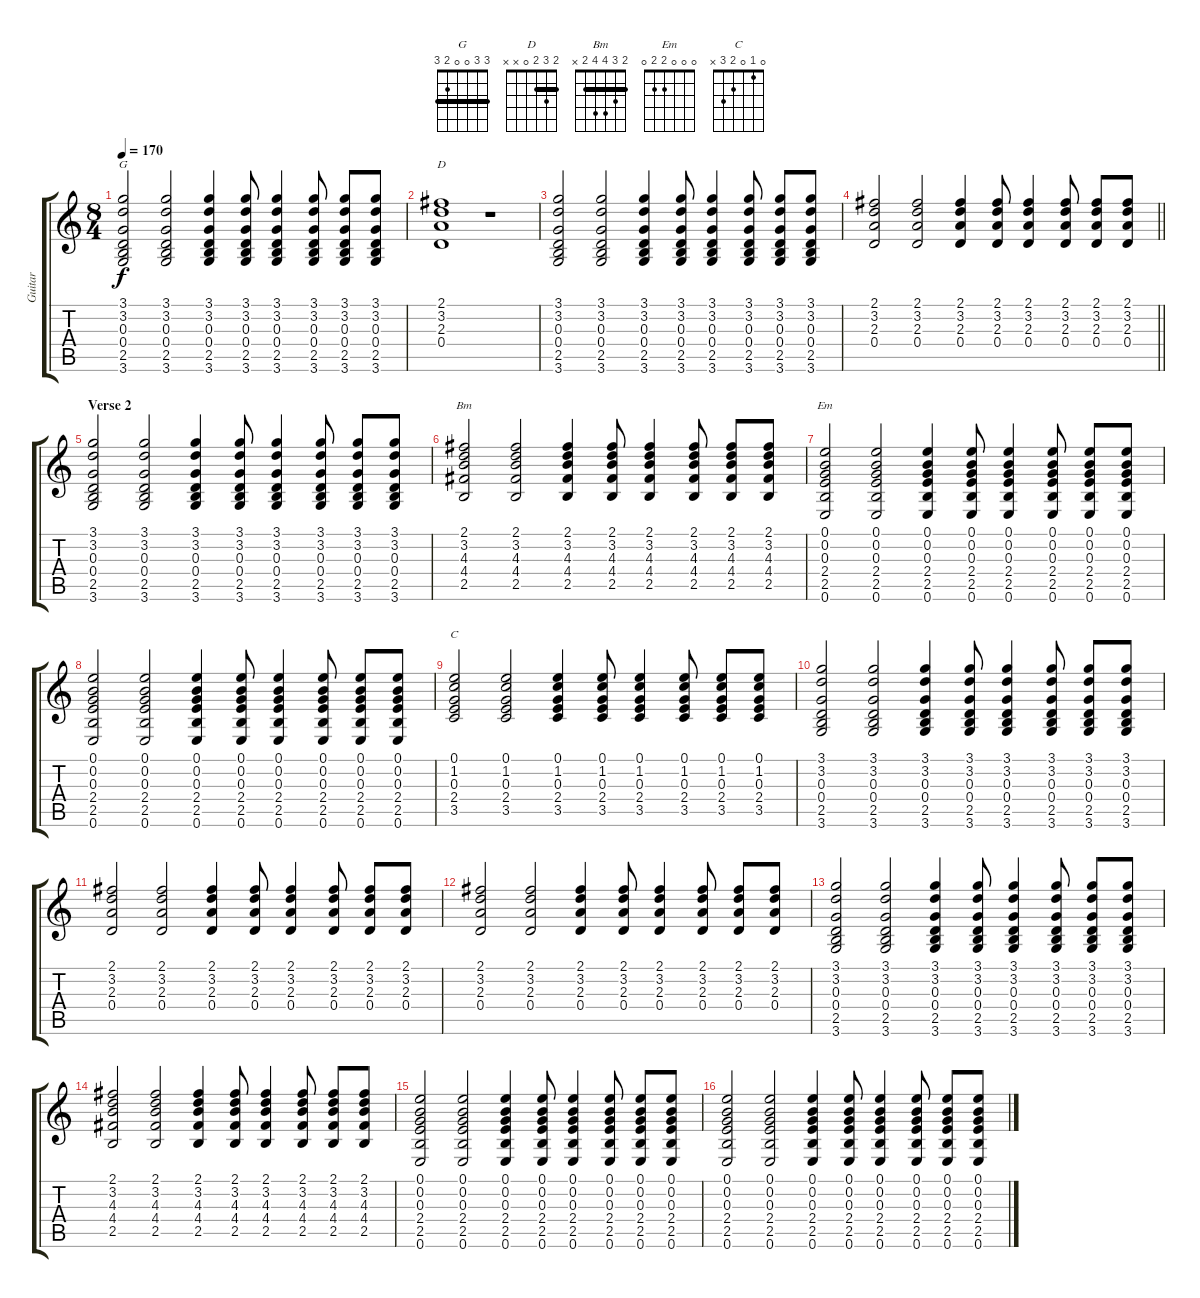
\track ("Guitar" "Guitar") {instrument acousticguitarsteel}
\staff {score tabs}
\tuning (E4 B3 G3 D3 A2 E2) {hide}
\chord ("G" 3 3 0 0 2 3) {barre 3}
\chord ("D" 2 3 2 0 x x) {barre 2}
\chord ("Bm" 2 3 4 4 2 x) {barre 2}
\chord ("Em" 0 0 0 2 2 0)
\chord ("C" 0 1 0 2 3 x)
\ts (8 4)
\tempo 170
\clef g2
\ks c
(3.1 3.2 0.3 0.4 2.5 3.6).2{ch "G" dy f} (3.1 3.2 0.3 0.4 2.5 3.6).2 (3.1 3.2 0.3 0.4 2.5 3.6).4 (3.1 3.2 0.3 0.4 2.5 3.6).8 (3.1 3.2 0.3 0.4 2.5 3.6).4 (3.1 3.2 0.3 0.4 2.5 3.6).8 (3.1 3.2 0.3 0.4 2.5 3.6).8 (3.1 3.2 0.3 0.4 2.5 3.6).8 |
(2.1 3.2 2.3 0.4).1{ch "D"} r.1 |
(3.1 3.2 0.3 0.4 2.5 3.6).2 (3.1 3.2 0.3 0.4 2.5 3.6).2 (3.1 3.2 0.3 0.4 2.5 3.6).4 (3.1 3.2 0.3 0.4 2.5 3.6).8 (3.1 3.2 0.3 0.4 2.5 3.6).4 (3.1 3.2 0.3 0.4 2.5 3.6).8 (3.1 3.2 0.3 0.4 2.5 3.6).8 (3.1 3.2 0.3 0.4 2.5 3.6).8 |
\barLineRight lightlight
(2.1 3.2 2.3 0.4).2 (2.1 3.2 2.3 0.4).2 (2.1 3.2 2.3 0.4).4 (2.1 3.2 2.3 0.4).8 (2.1 3.2 2.3 0.4).4 (2.1 3.2 2.3 0.4).8 (2.1 3.2 2.3 0.4).8 (2.1 3.2 2.3 0.4).8 |
\section ("" "Verse 2")
(3.1 3.2 0.3 0.4 2.5 3.6).2 (3.1 3.2 0.3 0.4 2.5 3.6).2 (3.1 3.2 0.3 0.4 2.5 3.6).4 (3.1 3.2 0.3 0.4 2.5 3.6).8 (3.1 3.2 0.3 0.4 2.5 3.6).4 (3.1 3.2 0.3 0.4 2.5 3.6).8 (3.1 3.2 0.3 0.4 2.5 3.6).8 (3.1 3.2 0.3 0.4 2.5 3.6).8 |
(2.1 3.2 4.3 4.4 2.5).2{ch "Bm"} (2.1 3.2 4.3 4.4 2.5).2 (2.1 3.2 4.3 4.4 2.5).4 (2.1 3.2 4.3 4.4 2.5).8 (2.1 3.2 4.3 4.4 2.5).4 (2.1 3.2 4.3 4.4 2.5).8 (2.1 3.2 4.3 4.4 2.5).8 (2.1 3.2 4.3 4.4 2.5).8 |
(0.1 0.2 0.3 2.4 2.5 0.6).2{ch "Em"} (0.1 0.2 0.3 2.4 2.5 0.6).2 (0.1 0.2 0.3 2.4 2.5 0.6).4 (0.1 0.2 0.3 2.4 2.5 0.6).8 (0.1 0.2 0.3 2.4 2.5 0.6).4 (0.1 0.2 0.3 2.4 2.5 0.6).8 (0.1 0.2 0.3 2.4 2.5 0.6).8 (0.1 0.2 0.3 2.4 2.5 0.6).8 |
(0.1 0.2 0.3 2.4 2.5 0.6).2 (0.1 0.2 0.3 2.4 2.5 0.6).2 (0.1 0.2 0.3 2.4 2.5 0.6).4 (0.1 0.2 0.3 2.4 2.5 0.6).8 (0.1 0.2 0.3 2.4 2.5 0.6).4 (0.1 0.2 0.3 2.4 2.5 0.6).8 (0.1 0.2 0.3 2.4 2.5 0.6).8 (0.1 0.2 0.3 2.4 2.5 0.6).8 |
(0.1 1.2 0.3 2.4 3.5).2{ch "C"} (0.1 1.2 0.3 2.4 3.5).2 (0.1 1.2 0.3 2.4 3.5).4 (0.1 1.2 0.3 2.4 3.5).8 (0.1 1.2 0.3 2.4 3.5).4 (0.1 1.2 0.3 2.4 3.5).8 (0.1 1.2 0.3 2.4 3.5).8 (0.1 1.2 0.3 2.4 3.5).8 |
(3.1 3.2 0.3 0.4 2.5 3.6).2 (3.1 3.2 0.3 0.4 2.5 3.6).2 (3.1 3.2 0.3 0.4 2.5 3.6).4 (3.1 3.2 0.3 0.4 2.5 3.6).8 (3.1 3.2 0.3 0.4 2.5 3.6).4 (3.1 3.2 0.3 0.4 2.5 3.6).8 (3.1 3.2 0.3 0.4 2.5 3.6).8 (3.1 3.2 0.3 0.4 2.5 3.6).8 |
(2.1 3.2 2.3 0.4).2 (2.1 3.2 2.3 0.4).2 (2.1 3.2 2.3 0.4).4 (2.1 3.2 2.3 0.4).8 (2.1 3.2 2.3 0.4).4 (2.1 3.2 2.3 0.4).8 (2.1 3.2 2.3 0.4).8 (2.1 3.2 2.3 0.4).8 |
(2.1 3.2 2.3 0.4).2 (2.1 3.2 2.3 0.4).2 (2.1 3.2 2.3 0.4).4 (2.1 3.2 2.3 0.4).8 (2.1 3.2 2.3 0.4).4 (2.1 3.2 2.3 0.4).8 (2.1 3.2 2.3 0.4).8 (2.1 3.2 2.3 0.4).8 |
(3.1 3.2 0.3 0.4 2.5 3.6).2 (3.1 3.2 0.3 0.4 2.5 3.6).2 (3.1 3.2 0.3 0.4 2.5 3.6).4 (3.1 3.2 0.3 0.4 2.5 3.6).8 (3.1 3.2 0.3 0.4 2.5 3.6).4 (3.1 3.2 0.3 0.4 2.5 3.6).8 (3.1 3.2 0.3 0.4 2.5 3.6).8 (3.1 3.2 0.3 0.4 2.5 3.6).8 |
(2.1 3.2 4.3 4.4 2.5).2 (2.1 3.2 4.3 4.4 2.5).2 (2.1 3.2 4.3 4.4 2.5).4 (2.1 3.2 4.3 4.4 2.5).8 (2.1 3.2 4.3 4.4 2.5).4 (2.1 3.2 4.3 4.4 2.5).8 (2.1 3.2 4.3 4.4 2.5).8 (2.1 3.2 4.3 4.4 2.5).8 |
(0.1 0.2 0.3 2.4 2.5 0.6).2 (0.1 0.2 0.3 2.4 2.5 0.6).2 (0.1 0.2 0.3 2.4 2.5 0.6).4 (0.1 0.2 0.3 2.4 2.5 0.6).8 (0.1 0.2 0.3 2.4 2.5 0.6).4 (0.1 0.2 0.3 2.4 2.5 0.6).8 (0.1 0.2 0.3 2.4 2.5 0.6).8 (0.1 0.2 0.3 2.4 2.5 0.6).8 |
(0.1 0.2 0.3 2.4 2.5 0.6).2 (0.1 0.2 0.3 2.4 2.5 0.6).2 (0.1 0.2 0.3 2.4 2.5 0.6).4 (0.1 0.2 0.3 2.4 2.5 0.6).8 (0.1 0.2 0.3 2.4 2.5 0.6).4 (0.1 0.2 0.3 2.4 2.5 0.6).8 (0.1 0.2 0.3 2.4 2.5 0.6).8 (0.1 0.2 0.3 2.4 2.5 0.6).8
